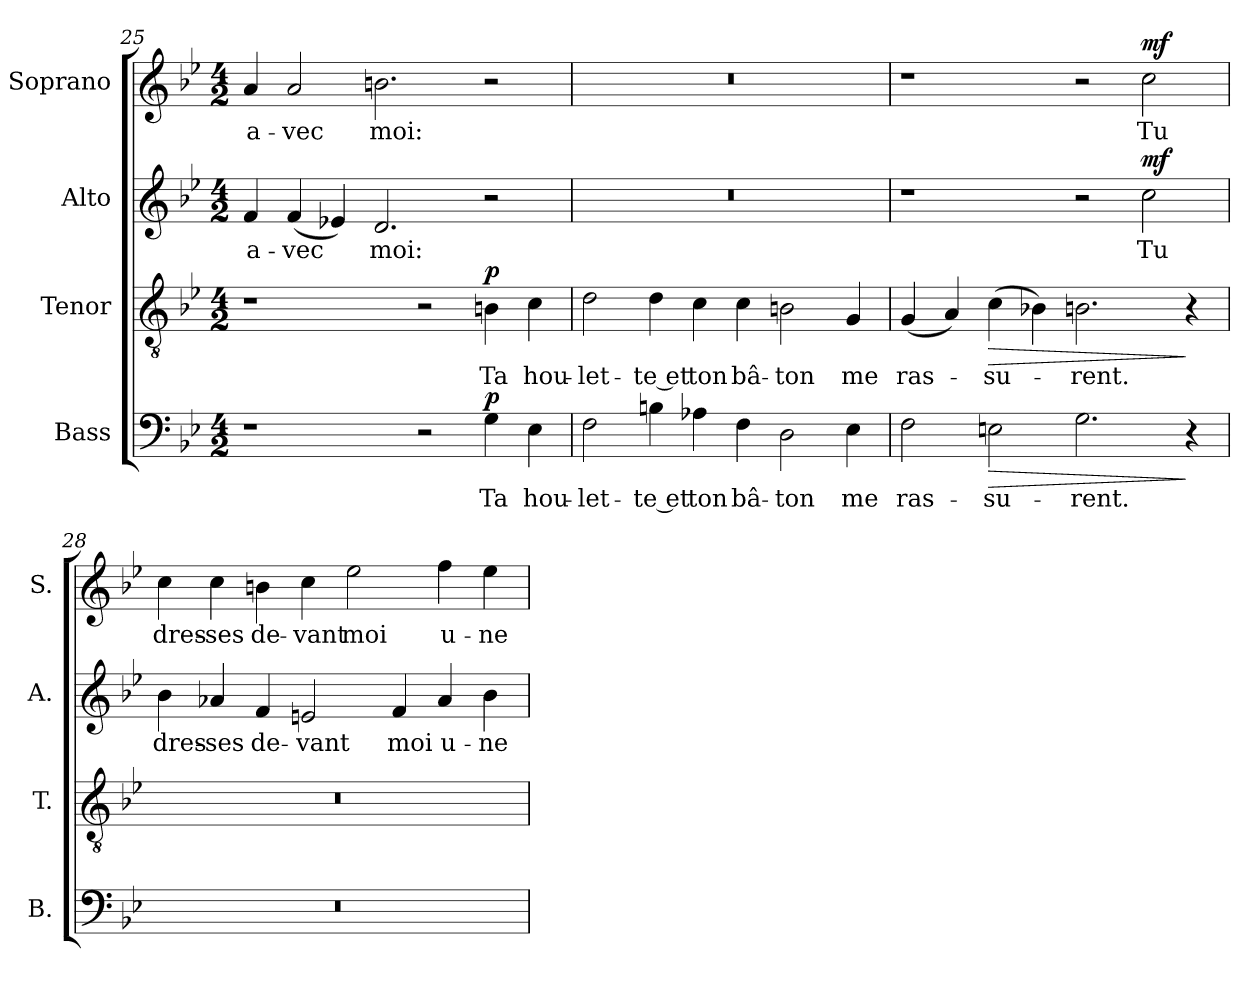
**kern	**text	**dynam	**kern	**text	**dynam	**kern	**text	**dynam	**kern	**text	**dynam
*part4	*part4	*part4	*part3	*part3	*part3	*part2	*part2	*part2	*part1	*part1	*part1
*staff4	*staff4	*staff4	*staff3	*staff3	*staff3	*staff2	*staff2	*staff2	*staff1	*staff1	*staff1
*I"Bass	*	*	*I"Tenor	*	*	*I"Alto	*	*	*I"Soprano	*	*
*I'B.	*	*	*I'T.	*	*	*I'A.	*	*	*I'S.	*	*
*clefF4	*	*	*clefGv2	*	*	*clefG2	*	*	*clefG2	*	*
*	*	*	*ITrd7c12	*	*	*	*	*	*	*	*
*k[b-e-]	*	*	*k[b-e-]	*	*	*k[b-e-]	*	*	*k[b-e-]	*	*
*B-:	*	*	*B-:	*	*	*B-:	*	*	*B-:	*	*
*M4/2	*	*	*M4/2	*	*	*M4/2	*	*	*M4/2	*	*
=25	=25	=25	=25	=25	=25	=25	=25	=25	=25	=25	=25
!	!	!	!	!	!	!	!LO:LY:b:color=#000000	!	!	!	!
!	!	!	!	!	!	!	!	!	!	!LO:LY:b:color=#000000	!
1r	.	.	1r	.	.	4fi/	a-	.	4ai/	a-	.
!	!	!	!	!	!	!	!LO:LY:b:color=#000000	!	!	!	!
!	!	!	!	!	!	!	!	!	!	!LO:LY:b:color=#000000	!
.	.	.	.	.	.	(4fi/	-vec	.	2ai/	-vec	.
.	.	.	.	.	.	4e-Xi/)	.	.	.	.	.
!	!	!	!	!	!	!	!LO:LY:b:color=#000000	!	!	!	!
!	!	!	!	!	!	!	!	!	!	!LO:LY:b:color=#000000	!
.	.	.	.	.	.	2.di/	moi:	.	2.bni\	moi:	.
2r	.	.	2r	.	.	.	.	.	.	.	.
!	!LO:LY:b:color=#000000	!	!	!	!	!	!	!	!	!	!
!	!	!	!	!LO:LY:b:color=#000000	!	!	!	!	!	!	!
4Gi\	Ta	p	4BBni\	Ta	p	2r	.	.	2r	.	.
!	!LO:LY:b:color=#000000	!	!	!	!	!	!	!	!	!	!
!	!	!	!	!LO:LY:b:color=#000000	!	!	!	!	!	!	!
4E-i\	hou-	.	4Ci\	hou-	.	.	.	.	.	.	.
!!LO:PB:g=z
=26	=26	=26	=26	=26	=26	=26	=26	=26	=26	=26	=26
!	!LO:LY:b:color=#000000	!	!	!	!	!	!	!	!	!	!
!	!	!	!	!LO:LY:b:color=#000000	!	!LO:N:vis=1	!	!	!LO:N:vis=1	!	!
2Fi\	-let-	.	2Di\	-let-	.	0r	.	.	0r	.	.
!	!LO:LY:b:color=#000000	!	!	!	!	!	!	!	!	!	!
!	!	!	!	!LO:LY:b:color=#000000	!	!	!	!	!	!	!
4Bni\	-te et	.	4Di\	-te et	.	.	.	.	.	.	.
!	!LO:LY:b:color=#000000	!	!	!	!	!	!	!	!	!	!
!	!	!	!	!LO:LY:b:color=#000000	!	!	!	!	!	!	!
4A-Xi\	ton	.	4Ci\	ton	.	.	.	.	.	.	.
!	!LO:LY:b:color=#000000	!	!	!	!	!	!	!	!	!	!
!	!	!	!	!LO:LY:b:color=#000000	!	!	!	!	!	!	!
4Fi\	bâ-	.	4Ci\	bâ-	.	.	.	.	.	.	.
!	!LO:LY:b:color=#000000	!	!	!	!	!	!	!	!	!	!
!	!	!	!	!LO:LY:b:color=#000000	!	!	!	!	!	!	!
2Di\	-ton	.	2BBni\	-ton	.	.	.	.	.	.	.
!	!LO:LY:b:color=#000000	!	!	!	!	!	!	!	!	!	!
!	!	!	!	!LO:LY:b:color=#000000	!	!	!	!	!	!	!
4E-i\	me	.	4GGi/	me	.	.	.	.	.	.	.
=27	=27	=27	=27	=27	=27	=27	=27	=27	=27	=27	=27
!	!LO:LY:b:color=#000000	!	!	!	!	!	!	!	!	!	!
!	!	!	!	!LO:LY:b:color=#000000	!	!	!	!	!	!	!
2Fi\	ras-	.	(4GGi/	ras-	.	1r	.	.	1r	.	.
.	.	.	4AAi/)	.	.	.	.	.	.	.	.
!	!LO:LY:b:color=#000000	!LO:HP:b	!	!	!	!	!	!	!	!	!
!	!	!	!	!LO:LY:b:color=#000000	!LO:HP:b	!	!	!	!	!	!
2Eni\	-su-	>	(4Ci\	-su-	>	.	.	.	.	.	.
.	.	.	4BB-Xi\)	.	.	.	.	.	.	.	.
!	!LO:LY:b:color=#000000	!	!	!	!	!	!	!	!	!	!
!	!	!	!	!LO:LY:b:color=#000000	!	!	!	!	!	!	!
2.Gi\	-rent.	.	2.BBni\	-rent.	.	2r	.	.	2r	.	.
!	!	!	!	!	!	!	!LO:LY:b:color=#000000	!	!	!	!
!	!	!	!	!	!	!	!	!	!	!LO:LY:b:color=#000000	!
.	.	.	.	.	.	2cci\	Tu	mf	2cci\	Tu	mf
4r	.	]	4r	.	]	.	.	.	.	.	.
=28	=28	=28	=28	=28	=28	=28	=28	=28	=28	=28	=28
!LO:N:vis=1	!	!	!LO:N:vis=1	!	!	!	!	!	!	!	!
!	!	!	!	!	!	!	!LO:LY:b:color=#000000	!	!	!	!
!	!	!	!	!	!	!	!	!	!	!LO:LY:b:color=#000000	!
0r	.	.	0r	.	.	4b-i\	dres-	.	4cci\	dres-	.
!	!	!	!	!	!	!	!LO:LY:b:color=#000000	!	!	!	!
!	!	!	!	!	!	!	!	!	!	!LO:LY:b:color=#000000	!
.	.	.	.	.	.	4a-Xi/	-ses	.	4cci\	-ses	.
!	!	!	!	!	!	!	!LO:LY:b:color=#000000	!	!	!	!
!	!	!	!	!	!	!	!	!	!	!LO:LY:b:color=#000000	!
.	.	.	.	.	.	4fi/	de-	.	4bni\	de-	.
!	!	!	!	!	!	!	!LO:LY:b:color=#000000	!	!	!	!
!	!	!	!	!	!	!	!	!	!	!LO:LY:b:color=#000000	!
.	.	.	.	.	.	2eni/	-vant	.	4cci\	-vant	.
!	!	!	!	!	!	!	!	!	!	!LO:LY:b:color=#000000	!
.	.	.	.	.	.	.	.	.	2ee-i\	moi	.
!	!	!	!	!	!	!	!LO:LY:b:color=#000000	!	!	!	!
.	.	.	.	.	.	4fi/	moi	.	.	.	.
!	!	!	!	!	!	!	!LO:LY:b:color=#000000	!	!	!	!
!	!	!	!	!	!	!	!	!	!	!LO:LY:b:color=#000000	!
.	.	.	.	.	.	4a-i/	u-	.	4ffi\	u-	.
!	!	!	!	!	!	!	!LO:LY:b:color=#000000	!	!	!	!
!	!	!	!	!	!	!	!	!	!	!LO:LY:b:color=#000000	!
.	.	.	.	.	.	4b-i\	-ne	.	4ee-i\	-ne	.
=	=	=	=	=	=	=	=	=	=	=	=
*-	*-	*-	*-	*-	*-	*-	*-	*-	*-	*-	*-
